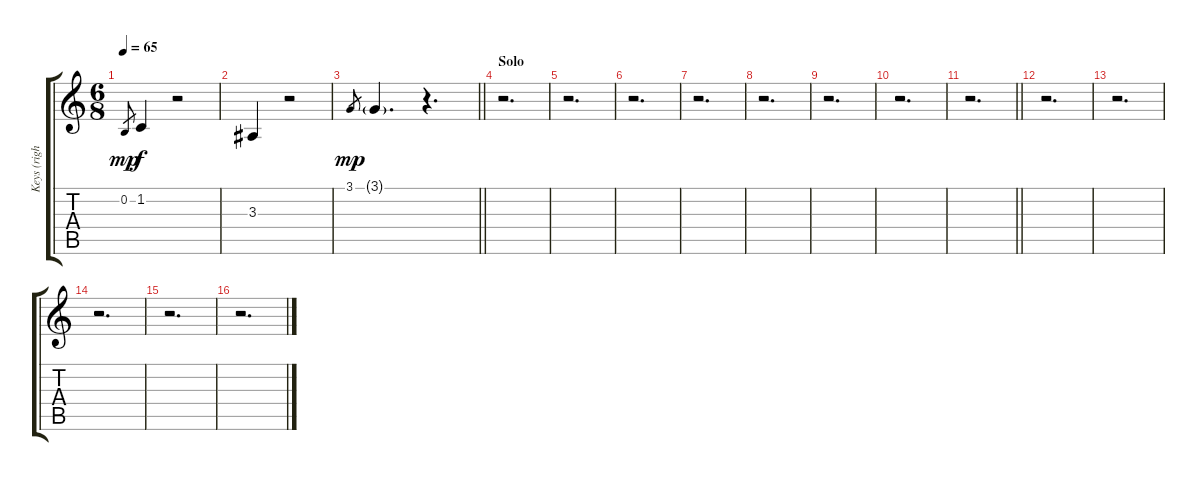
\track ("Keys (right hand)" "Keys (righ") {instrument rockorgan}
\staff {score tabs}
\tuning (E4 B3 G3 D3 A2 E2) {hide}
\ts (6 8)
\tempo 65
\clef g2
\ks c
0.2.8{gr dy mp} 1.2.4{dy f} r.2 |
3.3.4 r.2 |
\barLineRight lightlight
3.1.8{gr dy mp} 3.1{g}.4{d} r.4{d} |
\section ("" "Solo")
r.2{d} |
r.2{d} |
r.2{d} |
r.2{d} |
r.2{d} |
r.2{d} |
r.2{d} |
\barLineRight lightlight
r.2{d} |
\section ("" "")
r.2{d} |
r.2{d} |
r.2{d} |
r.2{d} |
r.2{d}
